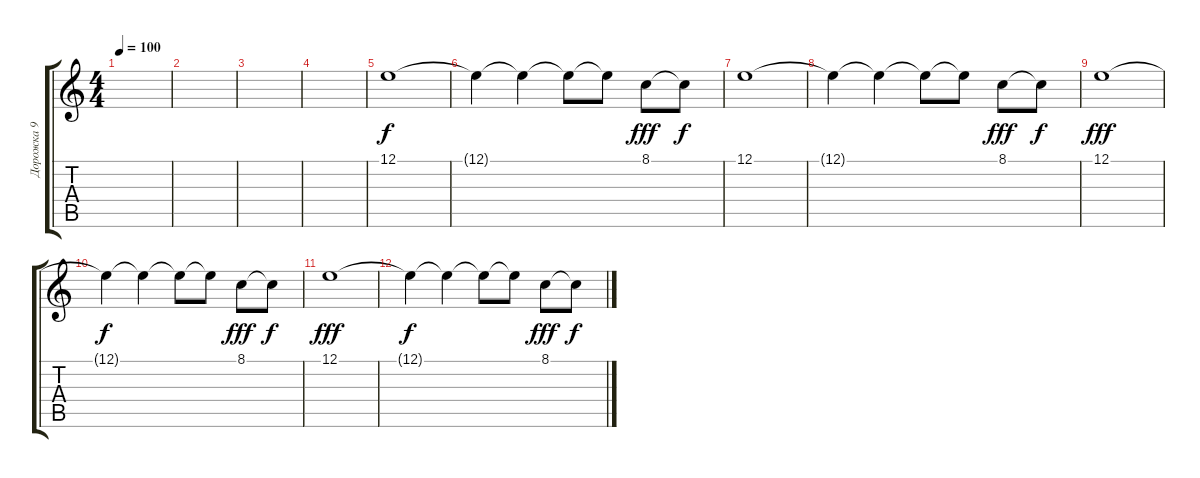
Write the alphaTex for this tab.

\track ("Дорожка 9" "Дорожка 9") {instrument synthstrings1}
\staff {score tabs}
\tuning (E4 B3 G3 D3 A2 E2) {hide}
\ts (4 4)
\tempo 100
\clef g2
\ks c
|
|
|
|
12.1.1 |
12.1{t}.4{dy f} 12.1{t}.4 12.1{t}.8 12.1{t}.8 8.1.8{dy fff} 8.1{t}.8{dy f} |
12.1.1 |
12.1{t}.4 12.1{t}.4 12.1{t}.8 12.1{t}.8 8.1.8{dy fff} 8.1{t}.8{dy f} |
12.1.1{dy fff} |
12.1{t}.4{dy f} 12.1{t}.4 12.1{t}.8 12.1{t}.8 8.1.8{dy fff} 8.1{t}.8{dy f} |
12.1.1{dy fff} |
12.1{t}.4{dy f} 12.1{t}.4 12.1{t}.8 12.1{t}.8 8.1.8{dy fff} 8.1{t}.8{dy f}
